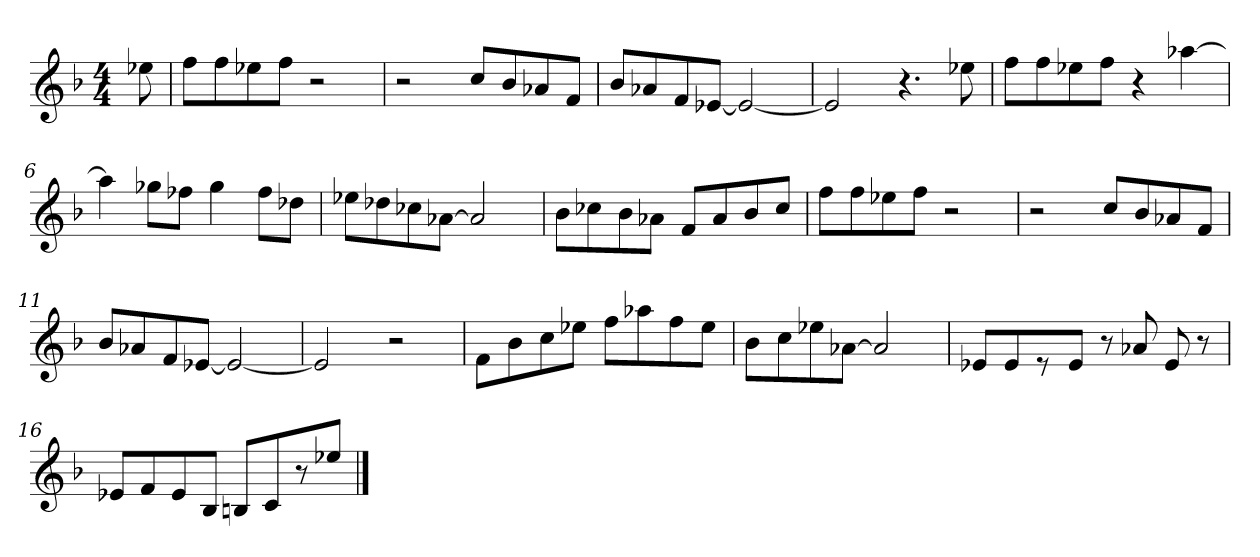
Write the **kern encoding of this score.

**kern
*part1
*staff1
*clefG2
*k[b-]
*F:
*M4/4
=
8ee-X\
=1
8ff\L
8ff\
8ee-X\
8ff\J
2r
=2
2r
8cc/L
8b-/
8a-X/
8f/J
=3
8b-/L
8a-X/
8f/
[8e-X/J
2e-/_
=4
2e-/]
4.r
8ee-X\
=5
8ff\L
8ff\
8ee-X\
8ff\J
4r
[4aa-X\
!!LO:LB:g=z
=6
4aa-\]
8gg-X\L
8ff-X\J
4gg-\
8ff-\L
8dd-X\J
=7
8ee-X\L
8dd-X\
8cc-X\
[8a-X\J
2a-/]
=8
8b-\L
8cc-X\
8b-\
8a-X\J
8f/L
8a-/
8b-/
8cc-/J
=9
8ff\L
8ff\
8ee-X\
8ff\J
2r
=10
2r
8cc/L
8b-/
8a-X/
8f/J
!!LO:LB:g=z
=11
8b-/L
8a-X/
8f/
[8e-X/J
2e-/_
=12
2e-/]
2r
=13
8f\L
8b-\
8cc\
8ee-X\J
8ff\L
8aa-X\
8ff\
8ee-\J
=14
8b-\L
8cc\
8ee-X\
[8a-X\J
2a-/]
=15
8e-X/L
8e-/
8r
8e-/J
8r
8a-X/
8e-/
8r
!!LO:LB:g=z
=16
8e-X/L
8f/
8e-/
8B-/J
8Bn/L
8c/
8r
8ee-X/J
==
*-
